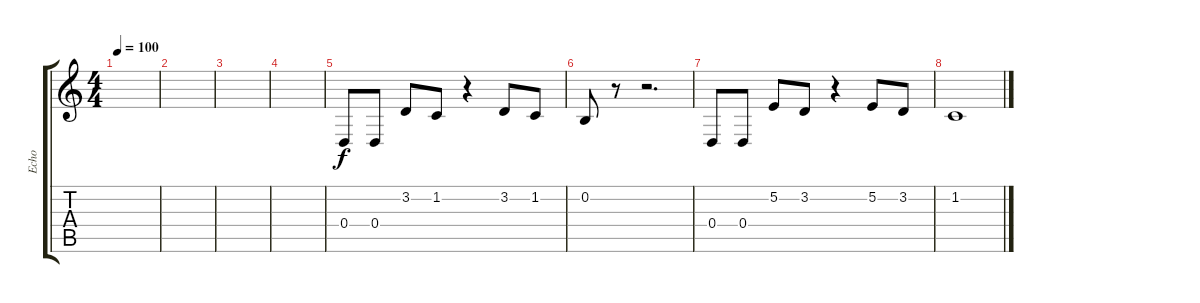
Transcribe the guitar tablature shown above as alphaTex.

\track ("Echo" "Echo") {instrument clarinet}
\staff {score tabs}
\tuning (E4 B3 G3 D3 A2 E2) {hide}
\ts (4 4)
\tempo 100
\clef g2
\ks c
|
|
|
|
0.4.8{volume 13} 0.4.8 3.2.8 1.2.8 r.4 3.2.8 1.2.8 |
0.2.8 r.8 r.2{d} |
0.4.8 0.4.8 5.2.8 3.2.8 r.4 5.2.8 3.2.8 |
1.2.1
